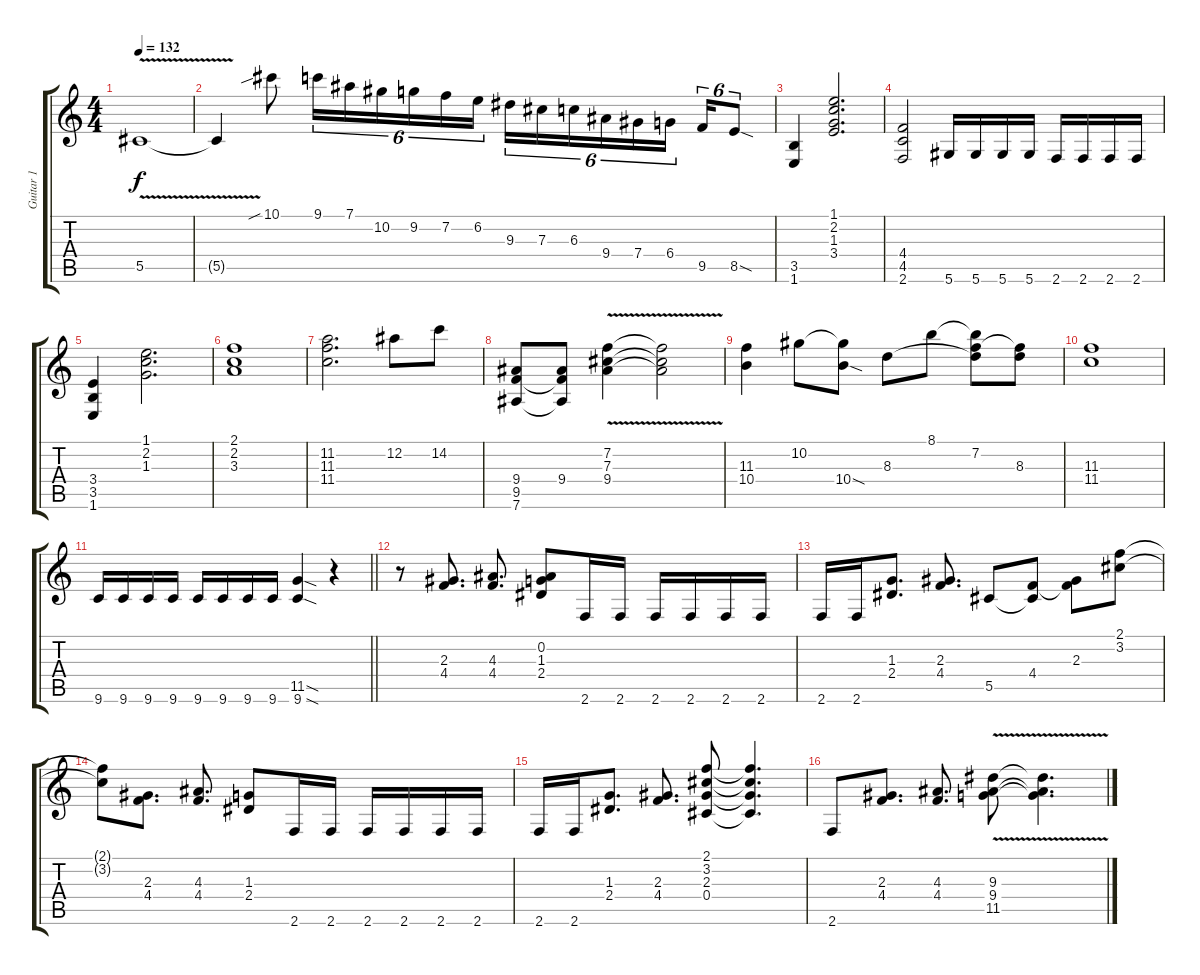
\track ("Guitar 1" "Guitar 1") {instrument overdrivenguitar}
\staff {score tabs}
\tuning (Eb4 Bb3 Gb3 Db3 Ab2 Eb2) {hide}
\ts (4 4)
\tempo 132
\clef g2
\ks c
5.5{v}.1{dy f} |
5.5{t}.4 10.1{sib}.8 9.1.16{tu (6 4)} 7.1.16{tu (6 4)} 10.2.16{tu (6 4)} 9.2.16{tu (6 4)} 7.2.16{tu (6 4)} 6.2.16{tu (6 4) beam splitsecondary} 9.3.16{tu (6 4)} 7.3.16{tu (6 4)} 6.3.16{tu (6 4)} 9.4.16{tu (6 4)} 7.4.16{tu (6 4)} 6.4.16{tu (6 4) beam splitsecondary} 9.5.16{tu (6 4)} 8.5{sod}.8{tu (6 4)} |
(3.5 1.6).4 (1.1 2.2 1.3 3.4).2{d} |
(4.4 4.5 2.6).2 5.6.16 5.6.16 5.6.16 5.6.16 2.6.16 2.6.16 2.6.16 2.6.16 |
(3.4 3.5 1.6).4 (1.1 2.2 1.3).2{d} |
(2.1 2.2 3.3).1 |
(11.2 11.3 11.4).2{d} 12.2.8 14.2.8 |
(9.4 9.5 7.6).8 (9.4 9.5{t} 7.6{t}).8 (7.2{v} 7.3{v} 9.4{v}).4 (7.2{t} 7.3{t} 9.4{t}).2 |
(11.3 10.4).4 10.2.8 (10.2{t} 10.4{sod}).8 8.3.8 8.1.8 (8.1{t} 7.2 8.3{t}).8 (7.2{t} 8.3).8 |
(11.3 11.4).1 |
\barLineRight lightlight
9.6.16 9.6.16 9.6.16 9.6.16 9.6.16 9.6.16 9.6.16 9.6.16 (11.5{sod} 9.6{sod}).4 r.4 |
r.8 (2.3 4.4).8{d} (4.3 4.4).8{d} (0.2 1.3 2.4).8 2.6.16 2.6.16 2.6.16 2.6.16 2.6.16 2.6.16 |
2.6.16 2.6.16 (1.3 2.4).8{d} (2.3 4.4).8{d} 5.5.8 (4.4 5.5{t}).8 (2.3 4.4{t}).8 (2.1 3.2).8 |
(2.1{t} 3.2{t}).8 (2.3 4.4).8{d} (4.3 4.4).8{d} (1.3 2.4).8 2.6.16 2.6.16 2.6.16 2.6.16 2.6.16 2.6.16 |
2.6.16 2.6.16 (1.3 2.4).8{d} (2.3 4.4).8{d} (2.1 3.2 2.3 0.4).8 (2.1{t} 3.2{t} 2.3{t} 0.4{t}).4{d} |
2.6.8 (2.3 4.4).8{d} (4.3 4.4).8{d} (9.3{v} 9.4 11.5).8 (9.3{t} 9.4{t} 11.5{t}).4{d}
